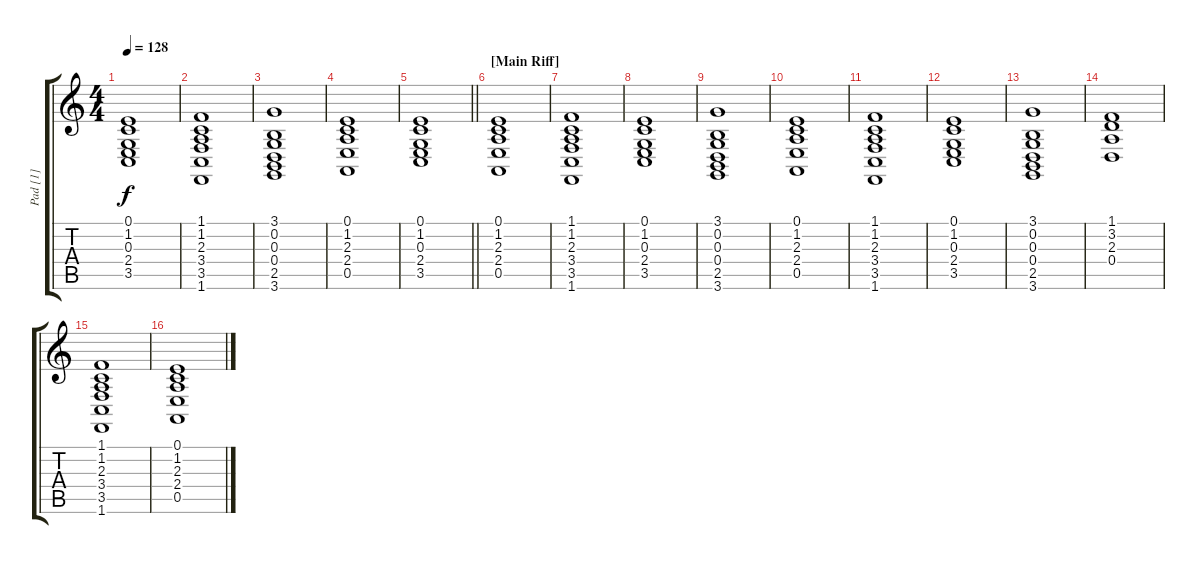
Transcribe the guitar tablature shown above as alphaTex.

\track ("Pad [1]" "Pad [1]") {instrument lead1square}
\staff {score tabs}
\tuning (E4 B3 G3 D3 A2 E2) {hide}
\ts (4 4)
\tempo 128
\clef g2
\ks c
(0.1 1.2 0.3 2.4 3.5).1{dy f} |
(1.1 1.2 2.3 3.4 3.5 1.6).1 |
(3.1 0.2 0.3 0.4 2.5 3.6).1 |
(0.1 1.2 2.3 2.4 0.5).1 |
\barLineRight lightlight
(0.1 1.2 0.3 2.4 3.5).1 |
\section ("" "[Main Riff]")
(0.1 1.2 2.3 2.4 0.5).1 |
(1.1 1.2 2.3 3.4 3.5 1.6).1 |
(0.1 1.2 0.3 2.4 3.5).1 |
(3.1 0.2 0.3 0.4 2.5 3.6).1 |
(0.1 1.2 2.3 2.4 0.5).1 |
(1.1 1.2 2.3 3.4 3.5 1.6).1 |
(0.1 1.2 0.3 2.4 3.5).1 |
(3.1 0.2 0.3 0.4 2.5 3.6).1 |
(1.1 3.2 2.3 0.4).1 |
(1.1 1.2 2.3 3.4 3.5 1.6).1 |
(0.1 1.2 2.3 2.4 0.5).1
